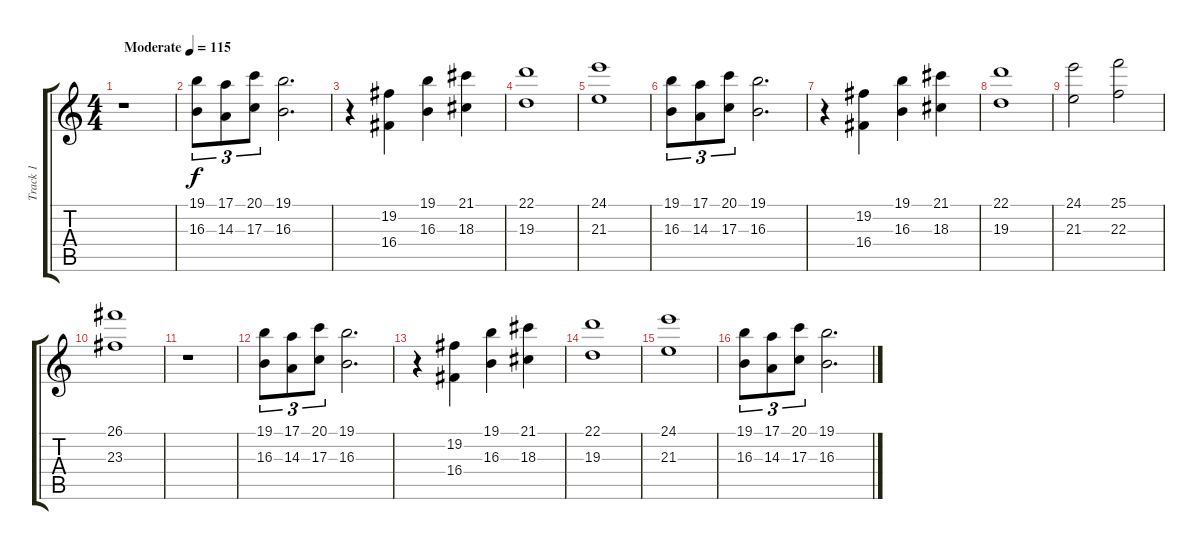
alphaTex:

\track ("Track 1" "Track 1") {instrument brasssection}
\staff {score tabs}
\tuning (E4 B3 G3 D3 A2 E2) {hide}
\ts (4 4)
\tempo (115 "Moderate")
\clef g2
\ks c
r.1{dy f instrument brasssection} |
(19.1 16.3).8{tu (3 2)} (17.1 14.3).8{tu (3 2)} (20.1 17.3).8{tu (3 2)} (19.1 16.3).2{d} |
r.4 (19.2 16.4).4 (19.1 16.3).4 (21.1 18.3).4 |
(22.1 19.3).1 |
(24.1 21.3).1 |
(19.1 16.3).8{tu (3 2)} (17.1 14.3).8{tu (3 2)} (20.1 17.3).8{tu (3 2)} (19.1 16.3).2{d} |
r.4 (19.2 16.4).4 (19.1 16.3).4 (21.1 18.3).4 |
(22.1 19.3).1 |
(24.1 21.3).2 (25.1 22.3).2 |
(26.1 23.3).1 |
r.1 |
(19.1 16.3).8{tu (3 2)} (17.1 14.3).8{tu (3 2)} (20.1 17.3).8{tu (3 2)} (19.1 16.3).2{d} |
r.4 (19.2 16.4).4 (19.1 16.3).4 (21.1 18.3).4 |
(22.1 19.3).1 |
(24.1 21.3).1 |
(19.1 16.3).8{tu (3 2)} (17.1 14.3).8{tu (3 2)} (20.1 17.3).8{tu (3 2)} (19.1 16.3).2{d}
